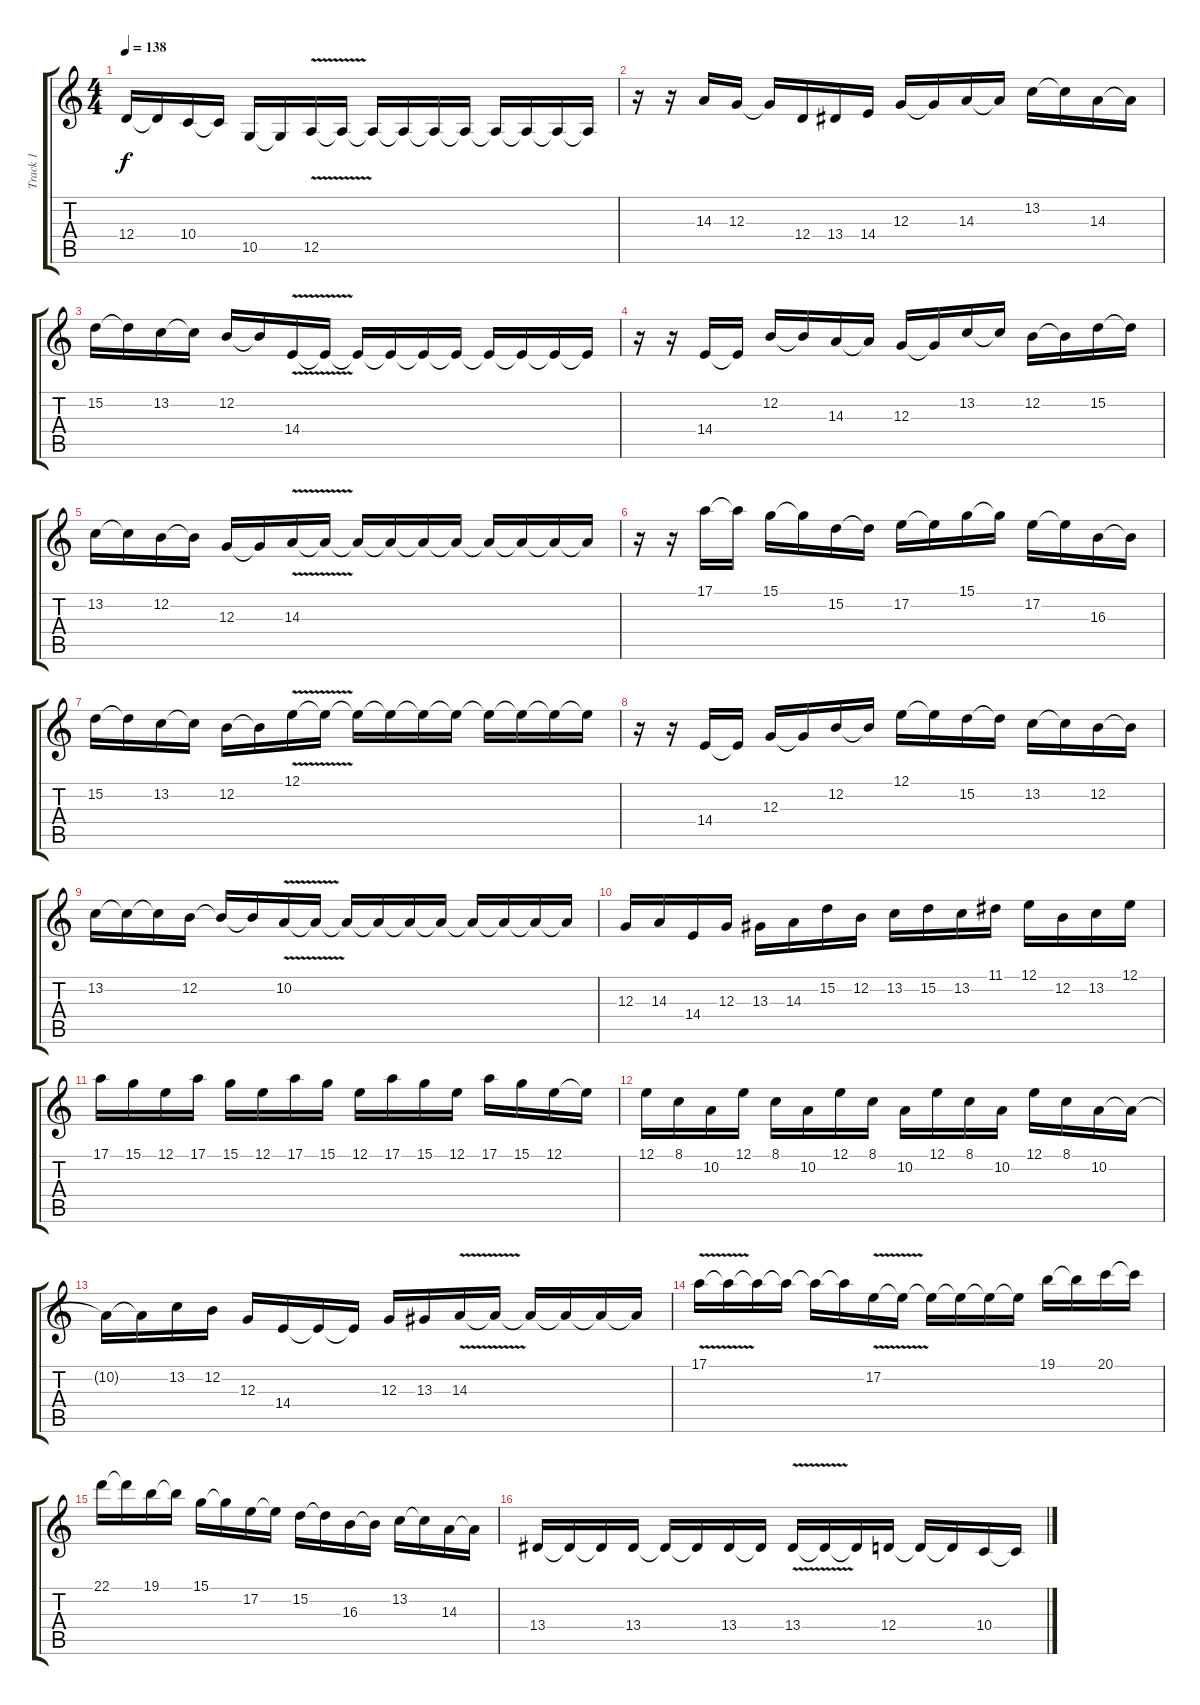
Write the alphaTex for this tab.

\track ("Track 1" "Track 1") {instrument lead5charang}
\staff {score tabs}
\tuning (E4 B3 G3 D3 A2 E2) {hide}
\ts (4 4)
\tempo 138
\clef g2
\ks c
12.4.16{dy f} 12.4{t}.16 10.4.16 10.4{t}.16 10.5.16 10.5{t}.16 12.5{v}.16 12.5{t}.16 12.5{t}.16 12.5{t}.16 12.5{t}.16 12.5{t}.16 12.5{t}.16 12.5{t}.16 12.5{t}.16 12.5{t}.16 |
r.16 r.16 14.3.16 12.3.16 12.3{t}.16 12.4.16 13.4.16 14.4.16 12.3.16 12.3{t}.16 14.3.16 14.3{t}.16 13.2.16 13.2{t}.16 14.3.16 14.3{t}.16 |
15.2.16 15.2{t}.16 13.2.16 13.2{t}.16 12.2.16 12.2{t}.16 14.4{v}.16 14.4{t}.16 14.4{t}.16 14.4{t}.16 14.4{t}.16 14.4{t}.16 14.4{t}.16 14.4{t}.16 14.4{t}.16 14.4{t}.16 |
r.16 r.16 14.4.16 14.4{t}.16 12.2.16 12.2{t}.16 14.3.16 14.3{t}.16 12.3.16 12.3{t}.16 13.2.16 13.2{t}.16 12.2.16 12.2{t}.16 15.2.16 15.2{t}.16 |
13.2.16 13.2{t}.16 12.2.16 12.2{t}.16 12.3.16 12.3{t}.16 14.3{v}.16 14.3{t}.16 14.3{t}.16 14.3{t}.16 14.3{t}.16 14.3{t}.16 14.3{t}.16 14.3{t}.16 14.3{t}.16 14.3{t}.16 |
r.16 r.16 17.1.16 17.1{t}.16 15.1.16 15.1{t}.16 15.2.16 15.2{t}.16 17.2.16 17.2{t}.16 15.1.16 15.1{t}.16 17.2.16 17.2{t}.16 16.3.16 16.3{t}.16 |
15.2.16 15.2{t}.16 13.2.16 13.2{t}.16 12.2.16 12.2{t}.16 12.1{v}.16 12.1{t}.16 12.1{t}.16 12.1{t}.16 12.1{t}.16 12.1{t}.16 12.1{t}.16 12.1{t}.16 12.1{t}.16 12.1{t}.16 |
r.16 r.16 14.4.16 14.4{t}.16 12.3.16 12.3{t}.16 12.2.16 12.2{t}.16 12.1.16 12.1{t}.16 15.2.16 15.2{t}.16 13.2.16 13.2{t}.16 12.2.16 12.2{t}.16 |
13.2.16 13.2{t}.16 13.2{t}.16 12.2.16 12.2{t}.16 12.2{t}.16 10.2{v}.16 10.2{t}.16 10.2{t}.16 10.2{t}.16 10.2{t}.16 10.2{t}.16 10.2{t}.16 10.2{t}.16 10.2{t}.16 10.2{t}.16 |
12.3.16 14.3.16 14.4.16 12.3.16 13.3.16 14.3.16 15.2.16 12.2.16 13.2.16 15.2.16 13.2.16 11.1.16 12.1.16 12.2.16 13.2.16 12.1.16 |
17.1.16 15.1.16 12.1.16 17.1.16 15.1.16 12.1.16 17.1.16 15.1.16 12.1.16 17.1.16 15.1.16 12.1.16 17.1.16 15.1.16 12.1.16 12.1{t}.16 |
12.1.16 8.1.16 10.2.16 12.1.16 8.1.16 10.2.16 12.1.16 8.1.16 10.2.16 12.1.16 8.1.16 10.2.16 12.1.16 8.1.16 10.2.16 10.2{t}.16 |
10.2{t}.16 10.2{t}.16 13.2.16 12.2.16 12.3.16 14.4.16 14.4{t}.16 14.4{t}.16 12.3.16 13.3.16 14.3{v}.16 14.3{t}.16 14.3{t}.16 14.3{t}.16 14.3{t}.16 14.3{t}.16 |
17.1{v}.16 17.1{t}.16 17.1{t}.16 17.1{t}.16 17.1{t}.16 17.1{t}.16 17.2{v}.16 17.2{t}.16 17.2{t}.16 17.2{t}.16 17.2{t}.16 17.2{t}.16 19.1.16 19.1{t}.16 20.1.16 20.1{t}.16 |
22.1.16 22.1{t}.16 19.1.16 19.1{t}.16 15.1.16 15.1{t}.16 17.2.16 17.2{t}.16 15.2.16 15.2{t}.16 16.3.16 16.3{t}.16 13.2.16 13.2{t}.16 14.3.16 14.3{t}.16 |
13.4.16 13.4{t}.16 13.4{t}.16 13.4.16 13.4{t}.16 13.4{t}.16 13.4.16 13.4{t}.16 13.4{v}.16 13.4{t}.16 13.4{t}.16 12.4.16 12.4{t}.16 12.4{t}.16 10.4.16 10.4{t}.16
